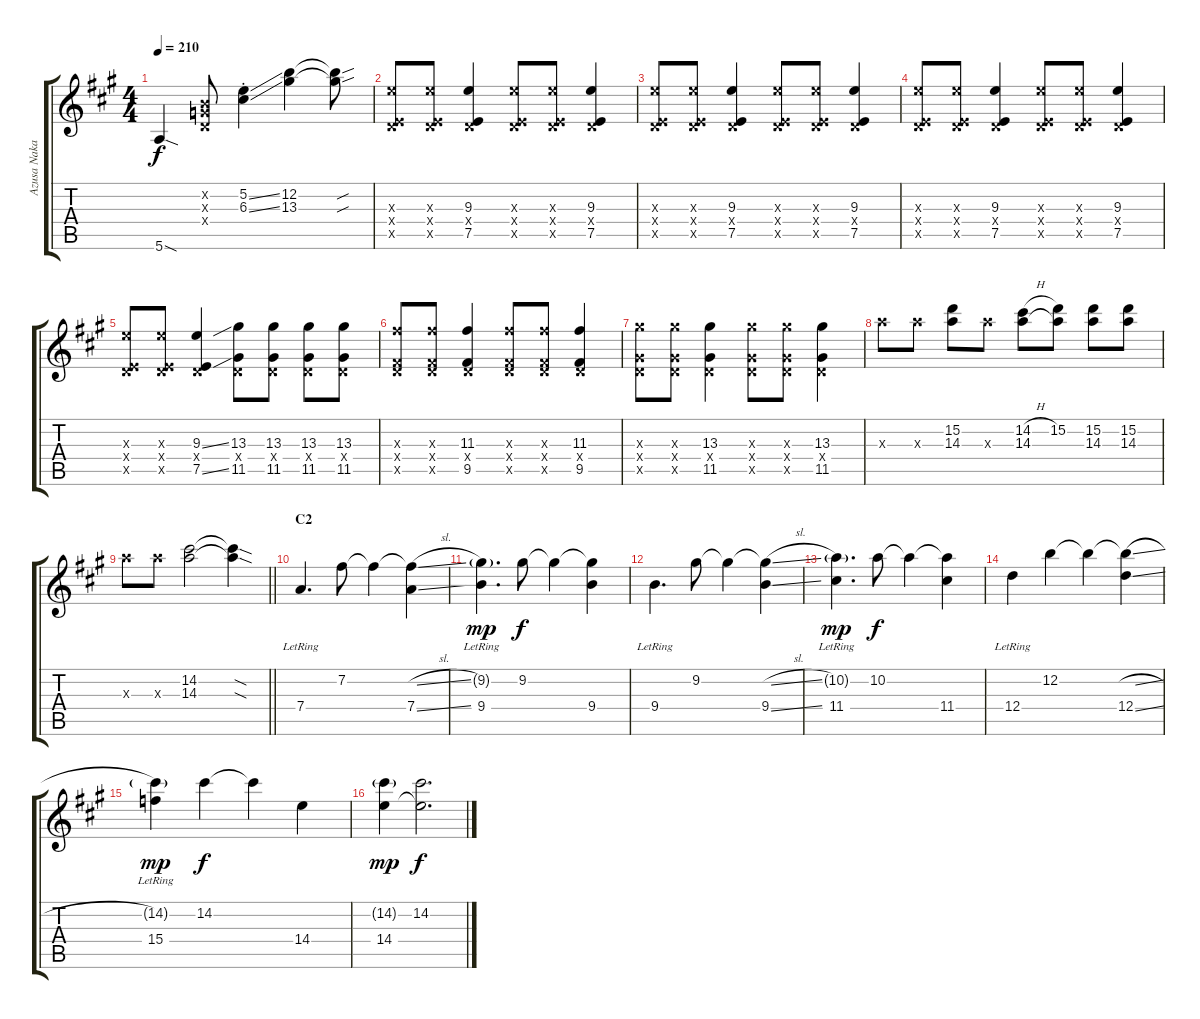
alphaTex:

\track ("Azusa Nakano" "Azusa Naka") {instrument overdrivenguitar}
\staff {score tabs}
\tuning (E4 B3 G3 D3 A2 E2) {hide}
\ts (4 4)
\tempo 210
\clef g2
\ks a
5.6{sod}.4{dy f} (0.2{x} 0.3{x} 0.4{x}).8 (5.2{ss st} 6.3{ss}).4 (12.2 13.3).4 (12.2{sou t} 13.3{sou t}).8 |
(9.3{x} 0.4{x} 7.5{x}).8 (9.3{x} 0.4{x} 7.5{x}).8 (9.3 0.4{x} 7.5).4 (9.3{x} 0.4{x} 7.5{x}).8 (9.3{x} 0.4{x} 7.5{x}).8 (9.3 0.4{x} 7.5).4 |
(9.3{x} 0.4{x} 7.5{x}).8 (9.3{x} 0.4{x} 7.5{x}).8 (9.3 0.4{x} 7.5).4 (9.3{x} 0.4{x} 7.5{x}).8 (9.3{x} 0.4{x} 7.5{x}).8 (9.3 0.4{x} 7.5).4 |
(9.3{x} 0.4{x} 7.5{x}).8 (9.3{x} 0.4{x} 7.5{x}).8 (9.3 0.4{x} 7.5).4 (9.3{x} 0.4{x} 7.5{x}).8 (9.3{x} 0.4{x} 7.5{x}).8 (9.3 0.4{x} 7.5).4 |
(9.3{x} 0.4{x} 7.5{x}).8 (9.3{x} 0.4{x} 7.5{x}).8 (9.3{ss} 0.4{x} 7.5{ss}).4 (13.3 0.4{x} 11.5).8 (13.3 0.4{x} 11.5).8 (13.3 0.4{x} 11.5).8 (13.3 0.4{x} 11.5).8 |
(11.3{x} 0.4{x} 9.5{x}).8 (11.3{x} 0.4{x} 9.5{x}).8 (11.3 0.4{x} 9.5).4 (11.3{x} 0.4{x} 9.5{x}).8 (11.3{x} 0.4{x} 9.5{x}).8 (11.3 0.4{x} 9.5).4 |
(13.3{x} 0.4{x} 11.5{x}).8 (13.3{x} 0.4{x} 11.5{x}).8 (13.3 0.4{x} 11.5).4 (13.3{x} 0.4{x} 11.5{x}).8 (13.3{x} 0.4{x} 11.5{x}).8 (13.3 0.4{x} 11.5).4 |
14.3{x}.8 14.3{x}.8 (15.2 14.3).8 14.3{x}.8 (14.2{h} 14.3).8 (15.2 14.3{t}).8 (15.2 14.3).8 (15.2 14.3).8 |
\barLineRight lightlight
14.3{x}.8 14.3{x}.8 (14.2 14.3).2 (14.2{sod t} 14.3{sod t}).4 |
\section ("" "C2")
7.4{lr}.4{d} 7.2.8 7.2{t}.4 (7.2{sl t} 7.4{ss}).4 |
(9.2{g} 9.4{lr}).4{d dy mp} 9.2.8{dy f} 9.2{t}.4 (9.2{t} 9.4).4 |
9.4{lr}.4{d} 9.2.8 9.2{t}.4 (9.2{sl t} 9.4{ss}).4 |
(10.2{g} 11.4{lr}).4{d dy mp} 10.2.8{dy f} 10.2{t}.4 (10.2{t} 11.4).4 |
12.4{lr}.4 12.2.4 12.2{t}.4 (12.2{sl t} 12.4{ss}).4 |
(14.2{g} 15.4{lr}).4{dy mp} 14.2.4{dy f} 14.2{t}.4 14.4.4 |
(14.2{g} 14.4).4{dy mp} (14.2 14.4{t}).2{d dy f}
